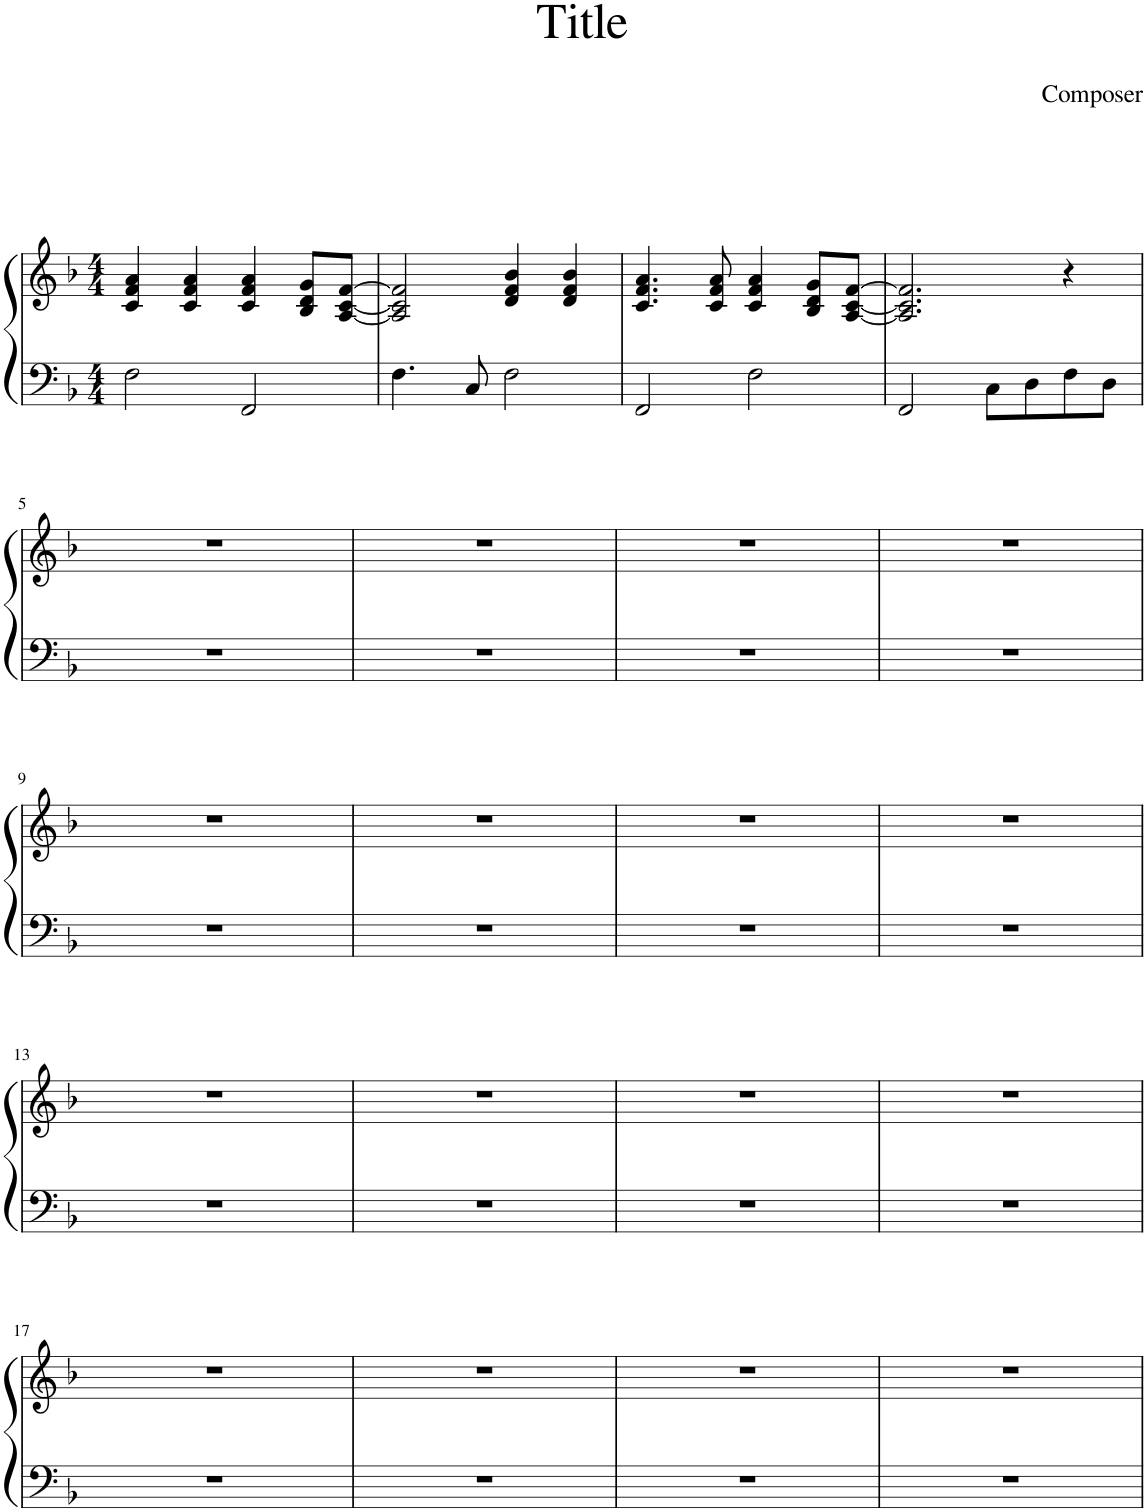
**kern	**kern
*part1	*part1
*staff2	*staff1
*I"Piano	*
*I'Pno.	*
*clefF4	*clefG2
*k[b-]	*k[b-]
*M4/4	*M4/4
=1	=1
2F\	4c/ 4f/ 4a/
.	4c/ 4f/ 4a/
2FF/	4c/ 4f/ 4a/
.	8B-/ 8d/ 8g/L
.	[8A/ [8c/ [8f/J
=2	=2
4.F\	2A/] 2c/] 2f/]
8C/	.
2F\	4d/ 4f/ 4b-/
.	4d/ 4f/ 4b-/
=3	=3
2FF/	4.c/ 4.f/ 4.a/
.	8c/ 8f/ 8a/
2F\	4c/ 4f/ 4a/
.	8B-/ 8d/ 8g/L
.	[8A/ [8c/ [8f/J
=4	=4
2FF/	2.A/] 2.c/] 2.f/]
8C\L	.
8D\	.
8F\	4r
8D\J	.
!!LO:LB:g=z
=5	=5
1r	1r
=6	=6
1r	1r
=7	=7
1r	1r
=8	=8
1r	1r
!!LO:LB:g=z
=9	=9
1r	1r
=10	=10
1r	1r
=11	=11
1r	1r
=12	=12
1r	1r
!!LO:LB:g=z
=13	=13
1r	1r
=14	=14
1r	1r
=15	=15
1r	1r
=16	=16
1r	1r
!!LO:LB:g=z
=17	=17
1r	1r
=18	=18
1r	1r
=19	=19
1r	1r
=20	=20
1r	1r
=	=
*-	*-
